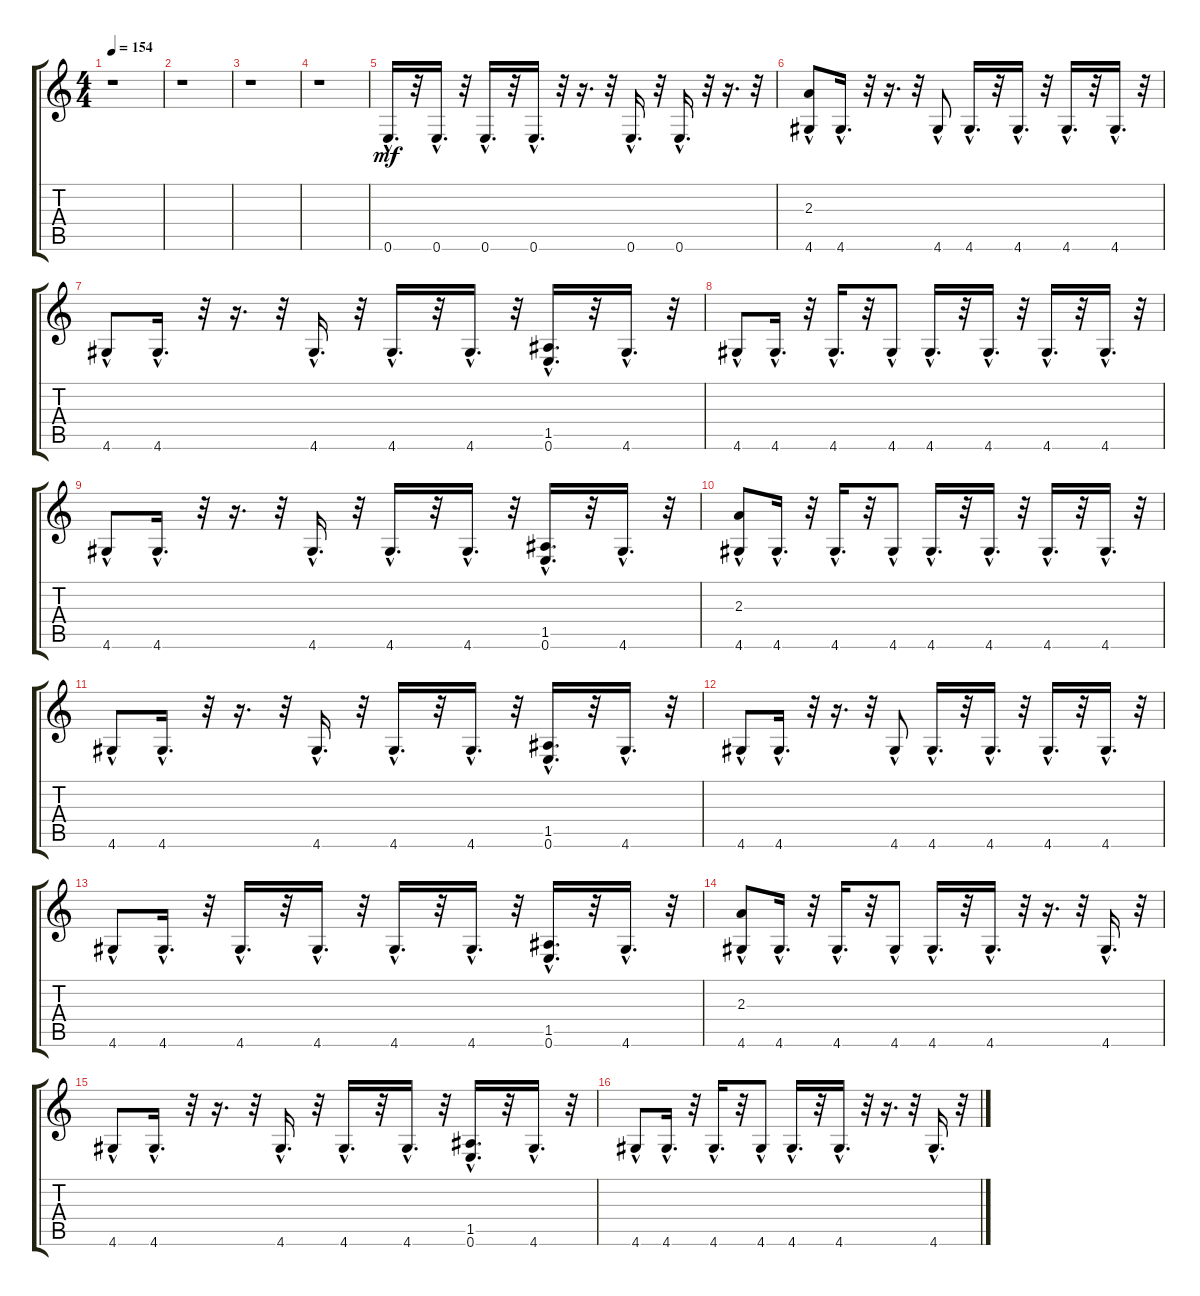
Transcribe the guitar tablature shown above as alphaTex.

\track "" {instrument acousticguitarnylon}
\staff {score tabs}
\tuning (E4 B3 G3 D3 A2 E2) {hide}
\ts (4 4)
\tempo 154
\clef g2
\ks c
r.1{dy mf instrument acousticguitarnylon} |
r.1 |
r.1 |
r.1 |
0.6{hac}.16{d} r.32 0.6{hac}.16{d} r.32 0.6{hac}.16{d} r.32 0.6{hac}.16{d} r.32 r.16{d} r.32 0.6{hac}.16{d} r.32 0.6{hac}.16{d} r.32 r.16{d} r.32 |
(2.3{hac} 4.6{hac}).8 4.6{hac}.16{d} r.32 r.16{d} r.32 4.6{hac}.8 4.6{hac}.16{d} r.32 4.6{hac}.16{d} r.32 4.6{hac}.16{d} r.32 4.6{hac}.16{d} r.32 |
4.6{hac}.8 4.6{hac}.16{d} r.32 r.16{d} r.32 4.6{hac}.16{d} r.32 4.6{hac}.16{d} r.32 4.6{hac}.16{d} r.32 (1.5{hac} 0.6{hac}).16{d} r.32 4.6{hac}.16{d} r.32 |
4.6{hac}.8 4.6{hac}.16{d} r.32 4.6{hac}.16{d} r.32 4.6{hac}.8 4.6{hac}.16{d} r.32 4.6{hac}.16{d} r.32 4.6{hac}.16{d} r.32 4.6{hac}.16{d} r.32 |
4.6{hac}.8 4.6{hac}.16{d} r.32 r.16{d} r.32 4.6{hac}.16{d} r.32 4.6{hac}.16{d} r.32 4.6{hac}.16{d} r.32 (1.5{hac} 0.6{hac}).16{d} r.32 4.6{hac}.16{d} r.32 |
(2.3{hac} 4.6{hac}).8 4.6{hac}.16{d} r.32 4.6{hac}.16{d} r.32 4.6{hac}.8 4.6{hac}.16{d} r.32 4.6{hac}.16{d} r.32 4.6{hac}.16{d} r.32 4.6{hac}.16{d} r.32 |
4.6{hac}.8 4.6{hac}.16{d} r.32 r.16{d} r.32 4.6{hac}.16{d} r.32 4.6{hac}.16{d} r.32 4.6{hac}.16{d} r.32 (1.5{hac} 0.6{hac}).16{d} r.32 4.6{hac}.16{d} r.32 |
4.6{hac}.8 4.6{hac}.16{d} r.32 r.16{d} r.32 4.6{hac}.8 4.6{hac}.16{d} r.32 4.6{hac}.16{d} r.32 4.6{hac}.16{d} r.32 4.6{hac}.16{d} r.32 |
4.6{hac}.8 4.6{hac}.16{d} r.32 4.6{hac}.16{d} r.32 4.6{hac}.16{d} r.32 4.6{hac}.16{d} r.32 4.6{hac}.16{d} r.32 (1.5{hac} 0.6{hac}).16{d} r.32 4.6{hac}.16{d} r.32 |
(2.3{hac} 4.6{hac}).8 4.6{hac}.16{d} r.32 4.6{hac}.16{d} r.32 4.6{hac}.8 4.6{hac}.16{d} r.32 4.6{hac}.16{d} r.32 r.16{d} r.32 4.6{hac}.16{d} r.32 |
4.6{hac}.8 4.6{hac}.16{d} r.32 r.16{d} r.32 4.6{hac}.16{d} r.32 4.6{hac}.16{d} r.32 4.6{hac}.16{d} r.32 (1.5{hac} 0.6{hac}).16{d} r.32 4.6{hac}.16{d} r.32 |
4.6{hac}.8 4.6{hac}.16{d} r.32 4.6{hac}.16{d} r.32 4.6{hac}.8 4.6{hac}.16{d} r.32 4.6{hac}.16{d} r.32 r.16{d} r.32 4.6{hac}.16{d} r.32
